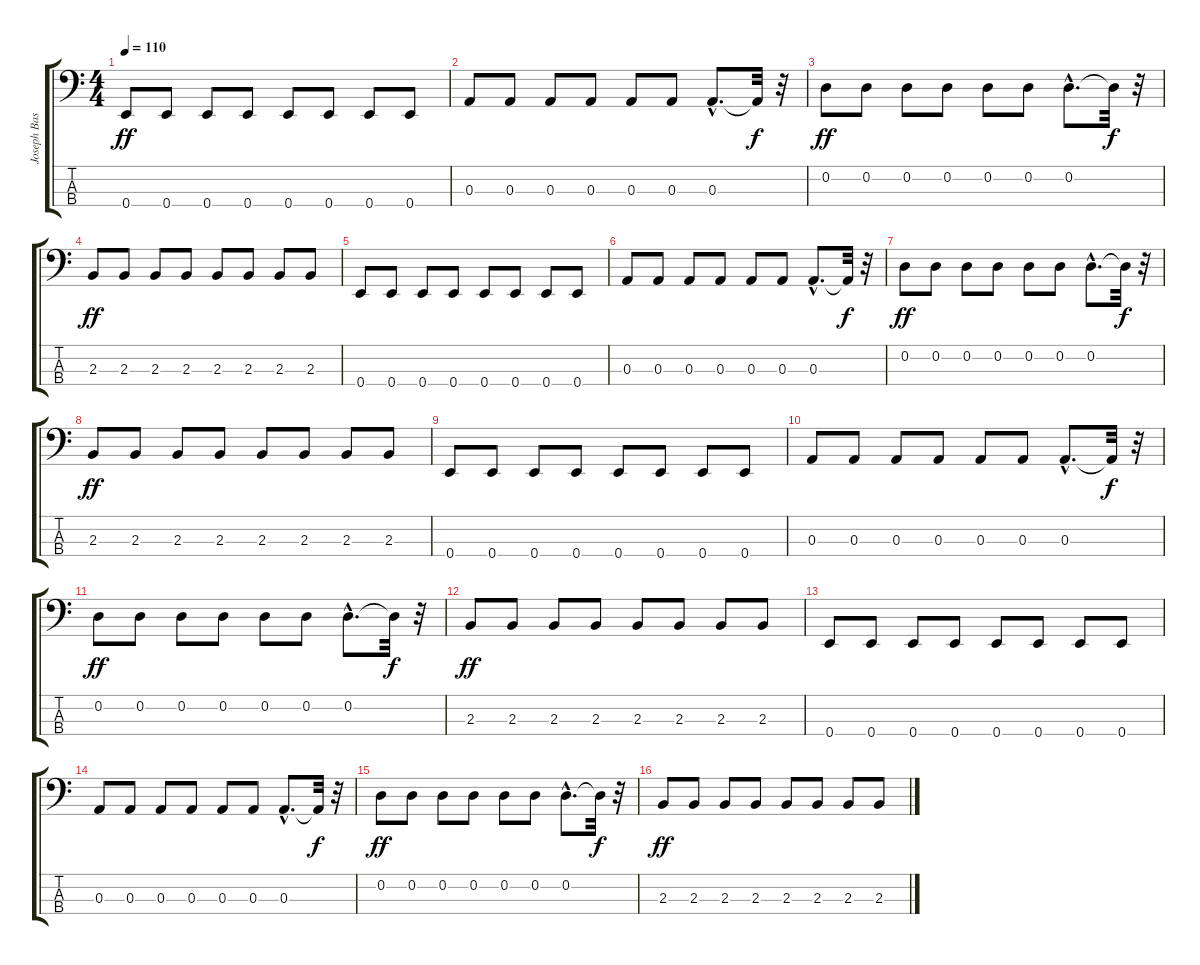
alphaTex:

\track ("Joseph Bass" "Joseph Bas") {instrument electricbassfinger}
\staff {score tabs}
\tuning (G2 D2 A1 E1) {hide}
\ts (4 4)
\tempo 110
\clef f4
\ks c
0.4.8{dy ff} 0.4.8 0.4.8 0.4.8 0.4.8 0.4.8 0.4.8 0.4.8 |
0.3.8 0.3.8 0.3.8 0.3.8 0.3.8 0.3.8 0.3{hac}.8{d} 0.3{t}.32{dy f} r.32 |
0.2.8{dy ff} 0.2.8 0.2.8 0.2.8 0.2.8 0.2.8 0.2{hac}.8{d} 0.2{t}.32{dy f} r.32 |
2.3.8{dy ff} 2.3.8 2.3.8 2.3.8 2.3.8 2.3.8 2.3.8 2.3.8 |
0.4.8 0.4.8 0.4.8 0.4.8 0.4.8 0.4.8 0.4.8 0.4.8 |
0.3.8 0.3.8 0.3.8 0.3.8 0.3.8 0.3.8 0.3{hac}.8{d} 0.3{t}.32{dy f} r.32 |
0.2.8{dy ff} 0.2.8 0.2.8 0.2.8 0.2.8 0.2.8 0.2{hac}.8{d} 0.2{t}.32{dy f} r.32 |
2.3.8{dy ff} 2.3.8 2.3.8 2.3.8 2.3.8 2.3.8 2.3.8 2.3.8 |
0.4.8 0.4.8 0.4.8 0.4.8 0.4.8 0.4.8 0.4.8 0.4.8 |
0.3.8 0.3.8 0.3.8 0.3.8 0.3.8 0.3.8 0.3{hac}.8{d} 0.3{t}.32{dy f} r.32 |
0.2.8{dy ff} 0.2.8 0.2.8 0.2.8 0.2.8 0.2.8 0.2{hac}.8{d} 0.2{t}.32{dy f} r.32 |
2.3.8{dy ff} 2.3.8 2.3.8 2.3.8 2.3.8 2.3.8 2.3.8 2.3.8 |
0.4.8 0.4.8 0.4.8 0.4.8 0.4.8 0.4.8 0.4.8 0.4.8 |
0.3.8 0.3.8 0.3.8 0.3.8 0.3.8 0.3.8 0.3{hac}.8{d} 0.3{t}.32{dy f} r.32 |
0.2.8{dy ff} 0.2.8 0.2.8 0.2.8 0.2.8 0.2.8 0.2{hac}.8{d} 0.2{t}.32{dy f} r.32 |
2.3.8{dy ff} 2.3.8 2.3.8 2.3.8 2.3.8 2.3.8 2.3.8 2.3.8
